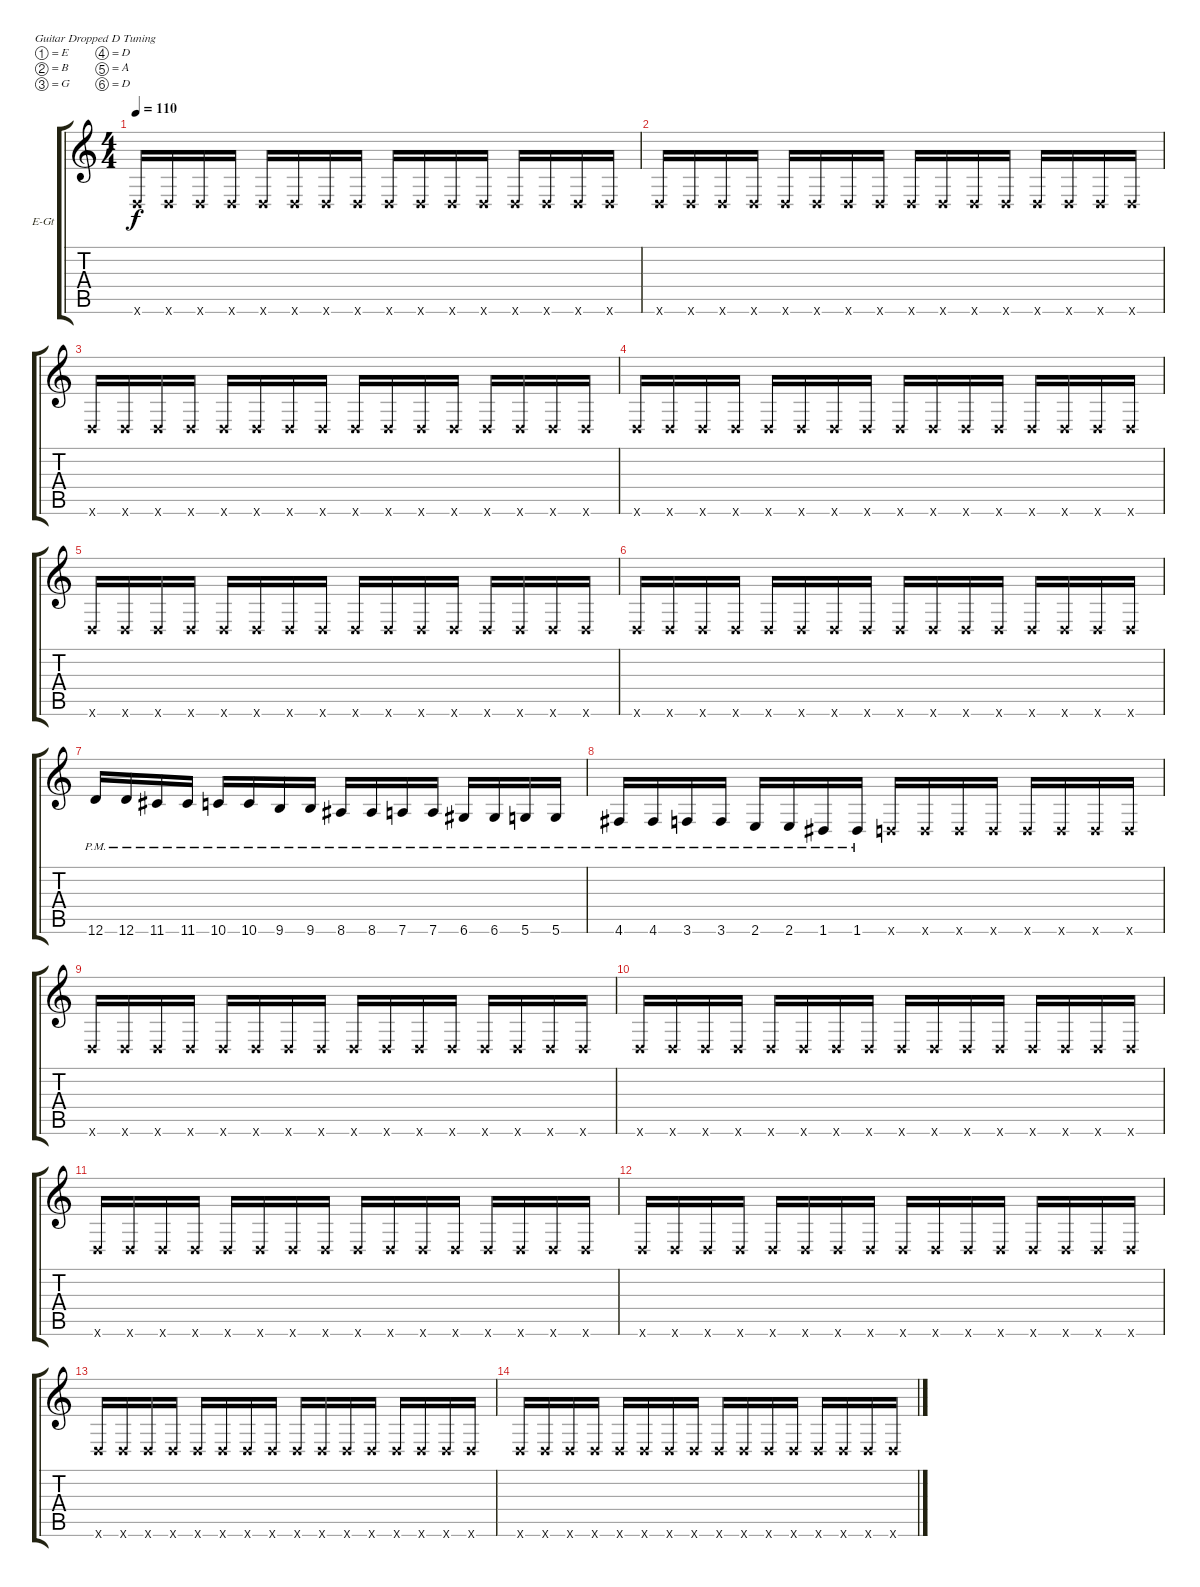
\bracketExtendMode groupsimilarinstruments
\firstSystemTrackNameOrientation horizontal
\otherSystemsTrackNameOrientation horizontal
\track ("Distortion-guitar (Paul)" "E-Gt") {instrument distortionguitar}
\staff {score tabs}
\tuning (E4 B3 G3 D3 A2 D2)
\ts (4 4)
\tempo 110
\clef g2
\ks c
0.6{x}.16{dy f} 0.6{x}.16 0.6{x}.16 0.6{x}.16 0.6{x}.16 0.6{x}.16 0.6{x}.16 0.6{x}.16 0.6{x}.16 0.6{x}.16 0.6{x}.16 0.6{x}.16 0.6{x}.16 0.6{x}.16 0.6{x}.16 0.6{x}.16 |
0.6{x}.16 0.6{x}.16 0.6{x}.16 0.6{x}.16 0.6{x}.16 0.6{x}.16 0.6{x}.16 0.6{x}.16 0.6{x}.16 0.6{x}.16 0.6{x}.16 0.6{x}.16 0.6{x}.16 0.6{x}.16 0.6{x}.16 0.6{x}.16 |
0.6{x}.16 0.6{x}.16 0.6{x}.16 0.6{x}.16 0.6{x}.16 0.6{x}.16 0.6{x}.16 0.6{x}.16 0.6{x}.16 0.6{x}.16 0.6{x}.16 0.6{x}.16 0.6{x}.16 0.6{x}.16 0.6{x}.16 0.6{x}.16 |
0.6{x}.16 0.6{x}.16 0.6{x}.16 0.6{x}.16 0.6{x}.16 0.6{x}.16 0.6{x}.16 0.6{x}.16 0.6{x}.16 0.6{x}.16 0.6{x}.16 0.6{x}.16 0.6{x}.16 0.6{x}.16 0.6{x}.16 0.6{x}.16 |
0.6{x}.16 0.6{x}.16 0.6{x}.16 0.6{x}.16 0.6{x}.16 0.6{x}.16 0.6{x}.16 0.6{x}.16 0.6{x}.16 0.6{x}.16 0.6{x}.16 0.6{x}.16 0.6{x}.16 0.6{x}.16 0.6{x}.16 0.6{x}.16 |
0.6{x}.16 0.6{x}.16 0.6{x}.16 0.6{x}.16 0.6{x}.16 0.6{x}.16 0.6{x}.16 0.6{x}.16 0.6{x}.16 0.6{x}.16 0.6{x}.16 0.6{x}.16 0.6{x}.16 0.6{x}.16 0.6{x}.16 0.6{x}.16 |
12.6{pm}.16 12.6{pm}.16 11.6{pm}.16 11.6{pm}.16 10.6{pm}.16 10.6{pm}.16 9.6{pm}.16 9.6{pm}.16 8.6{pm}.16 8.6{pm}.16 7.6{pm}.16 7.6{pm}.16 6.6{pm}.16 6.6{pm}.16 5.6{pm}.16 5.6{pm}.16 |
4.6{pm}.16 4.6{pm}.16 3.6{pm}.16 3.6{pm}.16 2.6{pm}.16 2.6{pm}.16 1.6{pm}.16 1.6{pm}.16 0.6{x}.16 0.6{x}.16 0.6{x}.16 0.6{x}.16 0.6{x}.16 0.6{x}.16 0.6{x}.16 0.6{x}.16 |
0.6{x}.16 0.6{x}.16 0.6{x}.16 0.6{x}.16 0.6{x}.16 0.6{x}.16 0.6{x}.16 0.6{x}.16 0.6{x}.16 0.6{x}.16 0.6{x}.16 0.6{x}.16 0.6{x}.16 0.6{x}.16 0.6{x}.16 0.6{x}.16 |
0.6{x}.16 0.6{x}.16 0.6{x}.16 0.6{x}.16 0.6{x}.16 0.6{x}.16 0.6{x}.16 0.6{x}.16 0.6{x}.16 0.6{x}.16 0.6{x}.16 0.6{x}.16 0.6{x}.16 0.6{x}.16 0.6{x}.16 0.6{x}.16 |
0.6{x}.16 0.6{x}.16 0.6{x}.16 0.6{x}.16 0.6{x}.16 0.6{x}.16 0.6{x}.16 0.6{x}.16 0.6{x}.16 0.6{x}.16 0.6{x}.16 0.6{x}.16 0.6{x}.16 0.6{x}.16 0.6{x}.16 0.6{x}.16 |
0.6{x}.16 0.6{x}.16 0.6{x}.16 0.6{x}.16 0.6{x}.16 0.6{x}.16 0.6{x}.16 0.6{x}.16 0.6{x}.16 0.6{x}.16 0.6{x}.16 0.6{x}.16 0.6{x}.16 0.6{x}.16 0.6{x}.16 0.6{x}.16 |
0.6{x}.16 0.6{x}.16 0.6{x}.16 0.6{x}.16 0.6{x}.16 0.6{x}.16 0.6{x}.16 0.6{x}.16 0.6{x}.16 0.6{x}.16 0.6{x}.16 0.6{x}.16 0.6{x}.16 0.6{x}.16 0.6{x}.16 0.6{x}.16 |
0.6{x}.16 0.6{x}.16 0.6{x}.16 0.6{x}.16 0.6{x}.16 0.6{x}.16 0.6{x}.16 0.6{x}.16 0.6{x}.16 0.6{x}.16 0.6{x}.16 0.6{x}.16 0.6{x}.16 0.6{x}.16 0.6{x}.16 0.6{x}.16
